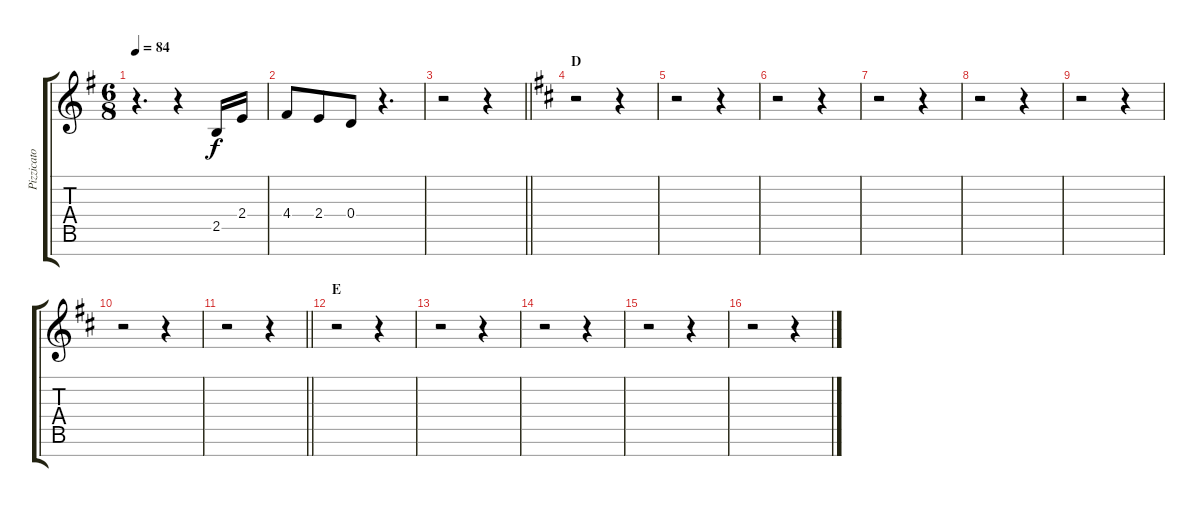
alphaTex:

\track ("Pizzicato Strings I" "Pizzicato ") {instrument pizzicatostrings}
\staff {score tabs}
\tuning (E5 B4 G4 D4 A3 E3 B2) {hide}
\ts (6 8)
\tempo 84
\clef g2
\ks g
r.4{d dy f} r.4 2.5.16 2.4.16 |
4.4.8 2.4.8 0.4.8 r.4{d} |
\barLineRight lightlight
r.2 r.4 |
\section ("" "D")
\ks d
r.2 r.4 |
r.2 r.4 |
r.2 r.4 |
r.2 r.4 |
r.2 r.4 |
r.2 r.4 |
r.2 r.4 |
\barLineRight lightlight
r.2 r.4 |
\section ("" "E")
r.2 r.4 |
r.2 r.4 |
r.2 r.4 |
r.2 r.4 |
r.2 r.4
